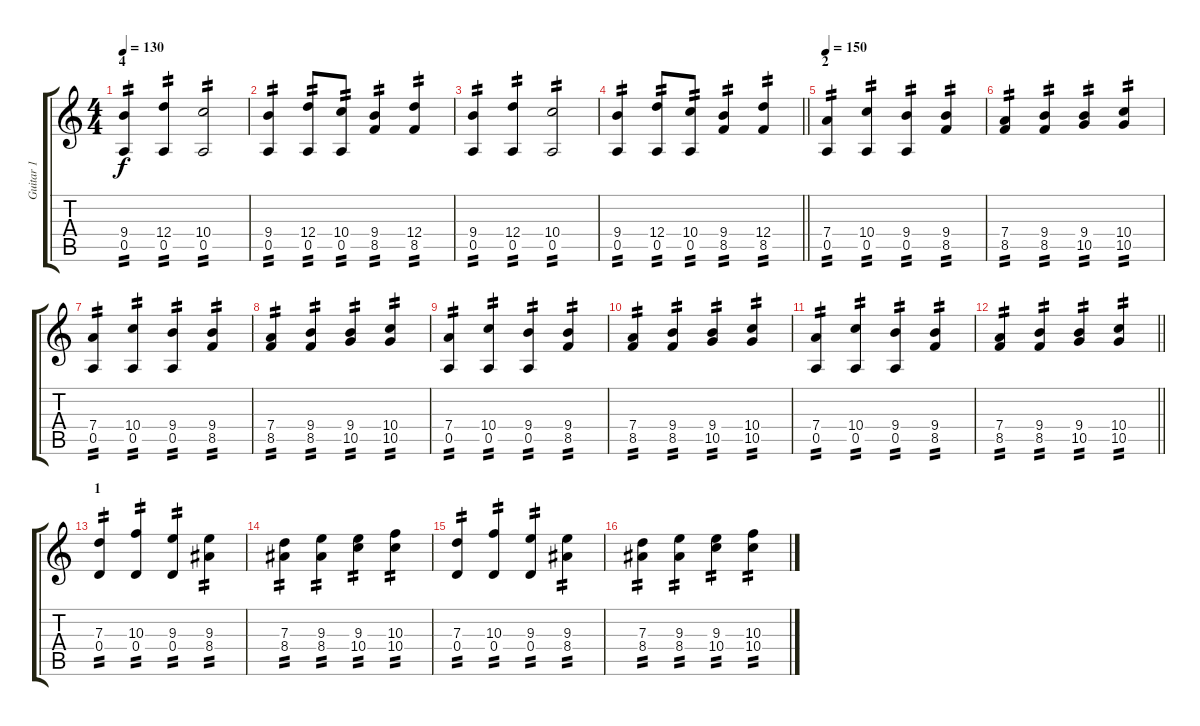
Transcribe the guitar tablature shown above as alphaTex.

\track ("Guitar 1" "Guitar 1") {instrument distortionguitar}
\staff {score tabs}
\tuning (E4 B3 G3 D3 A2 E2) {hide}
\ts (4 4)
\section ("" "4")
\tempo 130
\clef g2
\ks c
(9.4 0.5).4{tp 2 dy f} (12.4 0.5).4{tp 2} (10.4 0.5).2{tp 2} |
(9.4 0.5).4{tp 2} (12.4 0.5).8{tp 2} (10.4 0.5).8{tp 2} (9.4 8.5).4{tp 2} (12.4 8.5).4{tp 2} |
(9.4 0.5).4{tp 2} (12.4 0.5).4{tp 2} (10.4 0.5).2{tp 2} |
\barLineRight lightlight
(9.4 0.5).4{tp 2} (12.4 0.5).8{tp 2} (10.4 0.5).8{tp 2} (9.4 8.5).4{tp 2} (12.4 8.5).4{tp 2} |
\section ("" "2")
\tempo 150
(7.4 0.5).4{tp 2} (10.4 0.5).4{tp 2} (9.4 0.5).4{tp 2} (9.4 8.5).4{tp 2} |
(7.4 8.5).4{tp 2} (9.4 8.5).4{tp 2} (9.4 10.5).4{tp 2} (10.4 10.5).4{tp 2} |
(7.4 0.5).4{tp 2} (10.4 0.5).4{tp 2} (9.4 0.5).4{tp 2} (9.4 8.5).4{tp 2} |
(7.4 8.5).4{tp 2} (9.4 8.5).4{tp 2} (9.4 10.5).4{tp 2} (10.4 10.5).4{tp 2} |
(7.4 0.5).4{tp 2} (10.4 0.5).4{tp 2} (9.4 0.5).4{tp 2} (9.4 8.5).4{tp 2} |
(7.4 8.5).4{tp 2} (9.4 8.5).4{tp 2} (9.4 10.5).4{tp 2} (10.4 10.5).4{tp 2} |
(7.4 0.5).4{tp 2} (10.4 0.5).4{tp 2} (9.4 0.5).4{tp 2} (9.4 8.5).4{tp 2} |
\barLineRight lightlight
(7.4 8.5).4{tp 2} (9.4 8.5).4{tp 2} (9.4 10.5).4{tp 2} (10.4 10.5).4{tp 2} |
\section ("" "1")
(7.3 0.4).4{tp 2} (10.3 0.4).4{tp 2} (9.3 0.4).4{tp 2} (9.3 8.4).4{tp 2} |
(7.3 8.4).4{tp 2} (9.3 8.4).4{tp 2} (9.3 10.4).4{tp 2} (10.3 10.4).4{tp 2} |
(7.3 0.4).4{tp 2} (10.3 0.4).4{tp 2} (9.3 0.4).4{tp 2} (9.3 8.4).4{tp 2} |
(7.3 8.4).4{tp 2} (9.3 8.4).4{tp 2} (9.3 10.4).4{tp 2} (10.3 10.4).4{tp 2}
